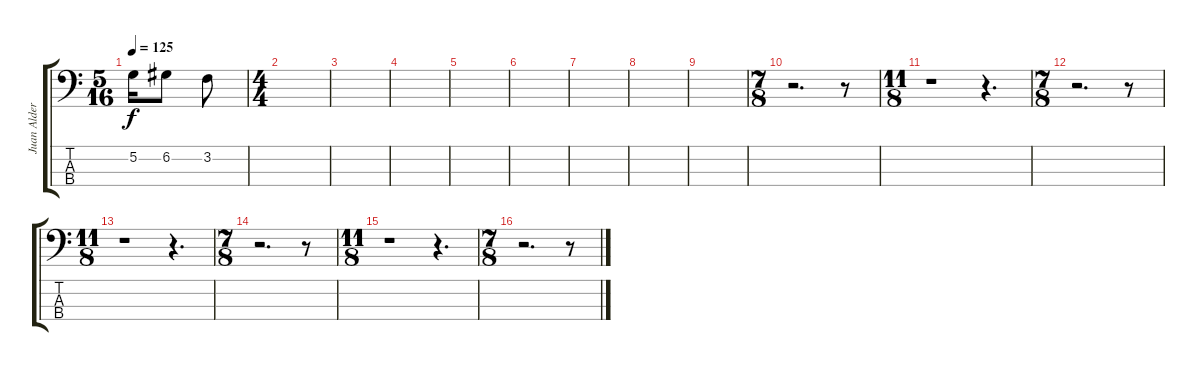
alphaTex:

\track ("Juan Alderete" "Juan Alder") {instrument electricbassfinger}
\staff {score tabs}
\tuning (G2 D2 A1 E1) {hide}
\ts (5 16)
\tempo 125
\clef f4
\ks c
5.2{t}.16{dy f} 6.2.8 3.2.8 |
\ts (4 4)
|
|
|
|
|
|
|
|
\ts (7 8)
r.2{d} r.8 |
\ts (11 8)
r.1 r.4{d} |
\ts (7 8)
r.2{d} r.8 |
\ts (11 8)
r.1 r.4{d} |
\ts (7 8)
r.2{d} r.8 |
\ts (11 8)
r.1 r.4{d} |
\ts (7 8)
r.2{d} r.8
